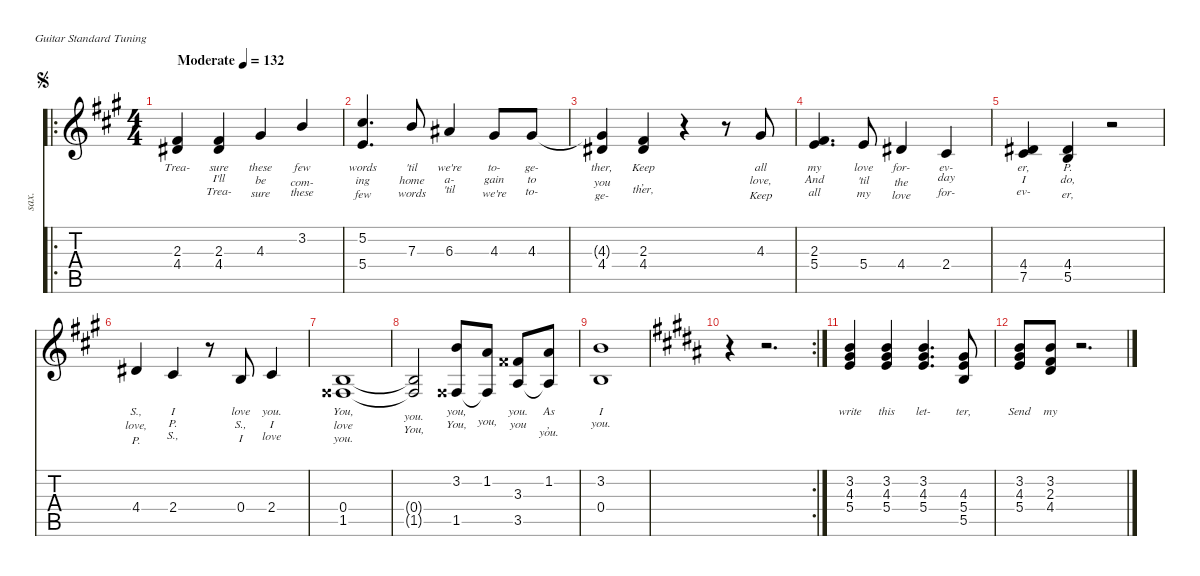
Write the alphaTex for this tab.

\defaultSystemsLayout 4
\hideDynamics
\bracketExtendMode nobrackets
\otherSystemsTrackNameOrientation horizontal
\track ("Track 4" "sax.") {instrument altosax}
\staff {score tabs}
\tuning (E4 B3 G3 D3 A2 E2)
\displaytranspose 9
\ro
\ts (4 4)
\beaming (8 2 2 2 2)
\jump segno
\tempo (132 "Moderate")
\clef g2
\ks a
(2.3{acc #} 4.4{acc #}).4{lyrics (0 "Trea-") lyrics (1 "") lyrics (2 "") lyrics (3 "") lyrics (4 "") dy f instrument altosax beam Up} (2.3{acc #} 4.4{acc #}).4{lyrics (0 "sure") lyrics (1 "I'll") lyrics (2 "Trea-") lyrics (3 "") lyrics (4 "") beam Up} 4.3{acc #}.4{lyrics (0 "these") lyrics (1 "be") lyrics (2 "sure") lyrics (3 "") lyrics (4 "") beam Up} 3.2{acc forcenatural}.4{lyrics (0 "few") lyrics (1 "com-") lyrics (2 "these") lyrics (3 "") lyrics (4 "") beam Up} |
(5.2{acc #} 5.4{acc forcenatural}).4{d lyrics (0 "words") lyrics (1 "ing") lyrics (2 "few") lyrics (3 "") lyrics (4 "") beam Up} 7.3{acc forcenatural}.8{lyrics (0 "'til") lyrics (1 "home") lyrics (2 "words") lyrics (3 "") lyrics (4 "") beam Up} 6.3{acc #}.4{lyrics (0 "we're") lyrics (1 "a-") lyrics (2 "'til") lyrics (3 "") lyrics (4 "") beam Up} 4.3{acc #}.8{lyrics (0 "to-") lyrics (1 "gain") lyrics (2 "we're") lyrics (3 "") lyrics (4 "") beam Up} 4.3{acc #}.8{lyrics (0 "ge-") lyrics (1 "to") lyrics (2 "to-") lyrics (3 "") lyrics (4 "") beam Up} |
(4.3{t acc #} 4.4{acc #}).4{lyrics (0 "ther,") lyrics (1 "you") lyrics (2 "ge-") lyrics (3 "") lyrics (4 "") beam Up} (2.3{acc #} 4.4{acc #}).4{lyrics (0 "Keep") lyrics (1 ",") lyrics (2 "ther,") lyrics (3 "") lyrics (4 "") beam Up} r.4{beam Up} r.8{beam Up} 4.3{acc #}.8{lyrics (0 "all") lyrics (1 "love,") lyrics (2 "Keep") lyrics (3 "") lyrics (4 "") beam Up} |
(2.3{acc #} 5.4{acc forcenatural}).4{d lyrics (0 "my") lyrics (1 "And") lyrics (2 "all") lyrics (3 "") lyrics (4 "") beam Up} 5.4{acc forcenatural}.8{lyrics (0 "love") lyrics (1 "'til") lyrics (2 "my") lyrics (3 "") lyrics (4 "") beam Up} 4.4{acc #}.4{lyrics (0 "for-") lyrics (1 "the") lyrics (2 "love") lyrics (3 "") lyrics (4 "") beam Up} 2.4{acc #}.4{lyrics (0 "ev-") lyrics (1 "day") lyrics (2 "for-") lyrics (3 "") lyrics (4 "") beam Up} |
(4.4{acc #} 7.5{acc #}).4{lyrics (0 "er,") lyrics (1 "I") lyrics (2 "ev-") lyrics (3 "") lyrics (4 "") beam Up} (4.4{acc #} 5.5{acc forcenatural}).4{lyrics (0 "P.") lyrics (1 "do,") lyrics (2 "er,") lyrics (3 "") lyrics (4 "") beam Up} r.2{beam Up} |
4.4{acc #}.4{lyrics (0 "S.,") lyrics (1 "love,") lyrics (2 "P.") lyrics (3 "") lyrics (4 "") beam Up} 2.4{acc #}.4{lyrics (0 "I") lyrics (1 "P.") lyrics (2 "S.,") lyrics (3 "") lyrics (4 "") beam Up} r.8{beam Up} 0.4{acc forcenatural}.8{lyrics (0 "love") lyrics (1 "S.,") lyrics (2 "I") lyrics (3 "") lyrics (4 "") beam Up} 2.4{acc #}.4{lyrics (0 "you.") lyrics (1 "I") lyrics (2 "love") lyrics (3 "") lyrics (4 "") beam Up} |
(0.4{acc forcenatural} 1.5{acc x}).1{lyrics (0 "You,") lyrics (1 "love") lyrics (2 "you.") lyrics (3 "") lyrics (4 "") beam Up} |
(0.4{t acc forcenatural} 1.5{t acc x}).2{lyrics (0 "") lyrics (1 "you.") lyrics (2 "You,") lyrics (3 "") lyrics (4 "") beam Up} (3.2{acc forcenatural} 1.5{acc x}).8{lyrics (0 "you,") lyrics (1 "You,") lyrics (2 "") lyrics (3 "") lyrics (4 "") beam Up} (1.2{acc forcenatural} 1.5{t acc x}).8{lyrics (0 "") lyrics (1 "") lyrics (2 "you,") lyrics (3 "") lyrics (4 "") beam Up} (3.3{acc x} 3.5{acc forcenatural}).8{lyrics (0 "you.") lyrics (1 "you") lyrics (2 "") lyrics (3 "") lyrics (4 "") beam Up} (1.2{acc forcenatural} 3.5{t acc forcenatural}).8{lyrics (0 "As") lyrics (1 ",") lyrics (2 "you.") lyrics (3 "") lyrics (4 "") beam Up} |
(3.2{acc forcenatural} 0.4{acc forcenatural}).1{lyrics (0 "I") lyrics (1 "you.") lyrics (2 "") lyrics (3 "") lyrics (4 "") beam Up} |
\rc 2
\ks b
r.4{beam Down} r.2{d beam Down} |
(3.2{acc forcenatural} 4.3{acc #} 5.4{acc forcenatural}).4{lyrics (0 "write") lyrics (1 "") lyrics (2 "") lyrics (3 "") lyrics (4 "") beam Up} (3.2{acc forcenatural} 4.3{acc #} 5.4{acc forcenatural}).4{lyrics (0 "this") lyrics (1 "") lyrics (2 "") lyrics (3 "") lyrics (4 "") beam Up} (3.2{acc forcenatural} 4.3{acc #} 5.4{acc forcenatural}).4{d lyrics (0 "let-") lyrics (1 "") lyrics (2 "") lyrics (3 "") lyrics (4 "") beam Up} (4.3{acc #} 5.4{acc forcenatural} 5.5{acc forcenatural}).8{lyrics (0 "ter,") lyrics (1 "") lyrics (2 "") lyrics (3 "") lyrics (4 "") beam Up} |
(3.2{acc forcenatural} 4.3{acc #} 5.4{acc forcenatural}).8{lyrics (0 "Send") lyrics (1 "") lyrics (2 "") lyrics (3 "") lyrics (4 "") beam Up} (3.2{acc forcenatural} 2.3{acc #} 4.4{acc #}).8{lyrics (0 "my") lyrics (1 "") lyrics (2 "") lyrics (3 "") lyrics (4 "") beam Up} r.2{d beam Up}
